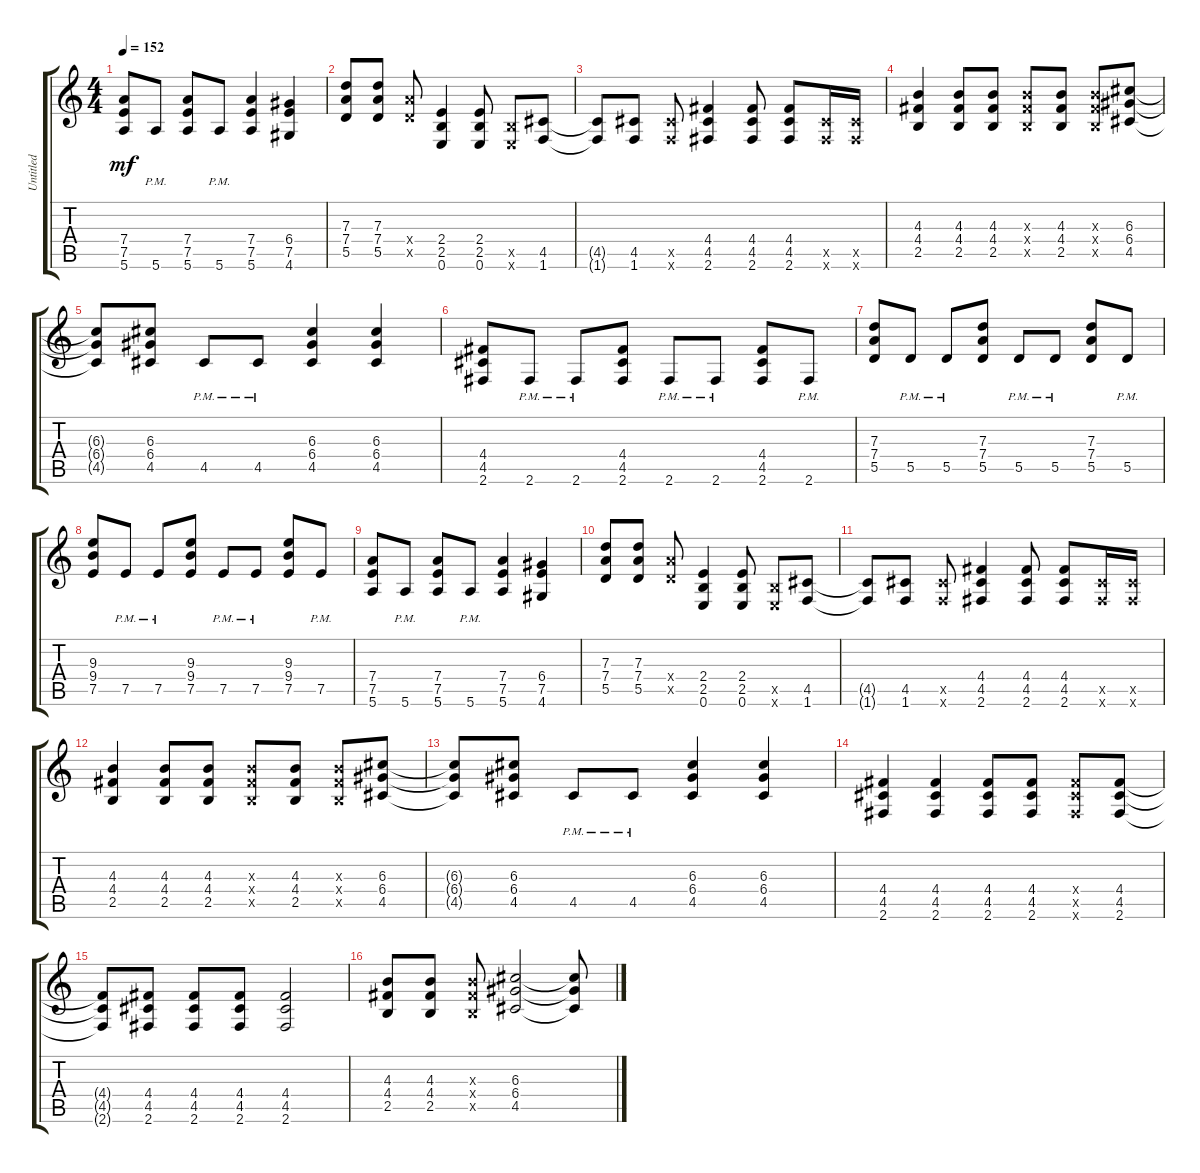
\track ("Untitled" "Untitled") {instrument distortionguitar}
\staff {score tabs}
\tuning (E4 B3 G3 D3 A2 E2) {hide}
\ts (4 4)
\tempo 152
\clef g2
\ks c
(7.4 7.5 5.6).8{dy mf} 5.6{pm}.8 (7.4 7.5 5.6).8 5.6{pm}.8 (7.4 7.5 5.6).4 (6.4 7.5 4.6).4 |
(7.3 7.4 5.5).8 (7.3 7.4 5.5).8 (7.4{x} 5.5{x}).8 (2.4 2.5 0.6).4 (2.4 2.5 0.6).8 (2.5{x} 0.6{x}).8 (4.5 1.6).8 |
(4.5{t} 1.6{t}).8 (4.5 1.6).8 (4.5{x} 1.6{x}).8 (4.4 4.5 2.6).4 (4.4 4.5 2.6).8 (4.4 4.5 2.6).8 (4.5{x} 2.6{x}).16 (4.5{x} 2.6{x}).16 |
(4.3 4.4 2.5).4 (4.3 4.4 2.5).8 (4.3 4.4 2.5).8 (4.3{x} 4.4{x} 2.5{x}).8 (4.3 4.4 2.5).8 (4.3{x} 4.4{x} 2.5{x}).8 (6.3 6.4 4.5).8 |
(6.3{t} 6.4{t} 4.5{t}).8 (6.3 6.4 4.5).8 4.5{pm}.8 4.5{pm}.8 (6.3 6.4 4.5).4 (6.3 6.4 4.5).4 |
(4.4 4.5 2.6).8 2.6{pm}.8 2.6{pm}.8 (4.4 4.5 2.6).8 2.6{pm}.8 2.6{pm}.8 (4.4 4.5 2.6).8 2.6{pm}.8 |
(7.3 7.4 5.5).8 5.5{pm}.8 5.5{pm}.8 (7.3 7.4 5.5).8 5.5{pm}.8 5.5{pm}.8 (7.3 7.4 5.5).8 5.5{pm}.8 |
(9.3 9.4 7.5).8 7.5{pm}.8 7.5{pm}.8 (9.3 9.4 7.5).8 7.5{pm}.8 7.5{pm}.8 (9.3 9.4 7.5).8 7.5{pm}.8 |
(7.4 7.5 5.6).8 5.6{pm}.8 (7.4 7.5 5.6).8 5.6{pm}.8 (7.4 7.5 5.6).4 (6.4 7.5 4.6).4 |
(7.3 7.4 5.5).8 (7.3 7.4 5.5).8 (7.4{x} 5.5{x}).8 (2.4 2.5 0.6).4 (2.4 2.5 0.6).8 (2.5{x} 0.6{x}).8 (4.5 1.6).8 |
(4.5{t} 1.6{t}).8 (4.5 1.6).8 (4.5{x} 1.6{x}).8 (4.4 4.5 2.6).4 (4.4 4.5 2.6).8 (4.4 4.5 2.6).8 (4.5{x} 2.6{x}).16 (4.5{x} 2.6{x}).16 |
(4.3 4.4 2.5).4 (4.3 4.4 2.5).8 (4.3 4.4 2.5).8 (4.3{x} 4.4{x} 2.5{x}).8 (4.3 4.4 2.5).8 (4.3{x} 4.4{x} 2.5{x}).8 (6.3 6.4 4.5).8 |
(6.3{t} 6.4{t} 4.5{t}).8 (6.3 6.4 4.5).8 4.5{pm}.8 4.5{pm}.8 (6.3 6.4 4.5).4 (6.3 6.4 4.5).4 |
(4.4 4.5 2.6).4 (4.4 4.5 2.6).4 (4.4 4.5 2.6).8 (4.4 4.5 2.6).8 (4.4{x} 4.5{x} 2.6{x}).8 (4.4 4.5 2.6).8 |
(4.4{t} 4.5{t} 2.6{t}).8 (4.4 4.5 2.6).8 (4.4 4.5 2.6).8 (4.4 4.5 2.6).8 (4.4 4.5 2.6).2 |
(4.3 4.4 2.5).8 (4.3 4.4 2.5).8 (4.3{x} 4.4{x} 2.5{x}).8 (6.3 6.4 4.5).2 (6.3{t} 6.4{t} 4.5{t}).8
